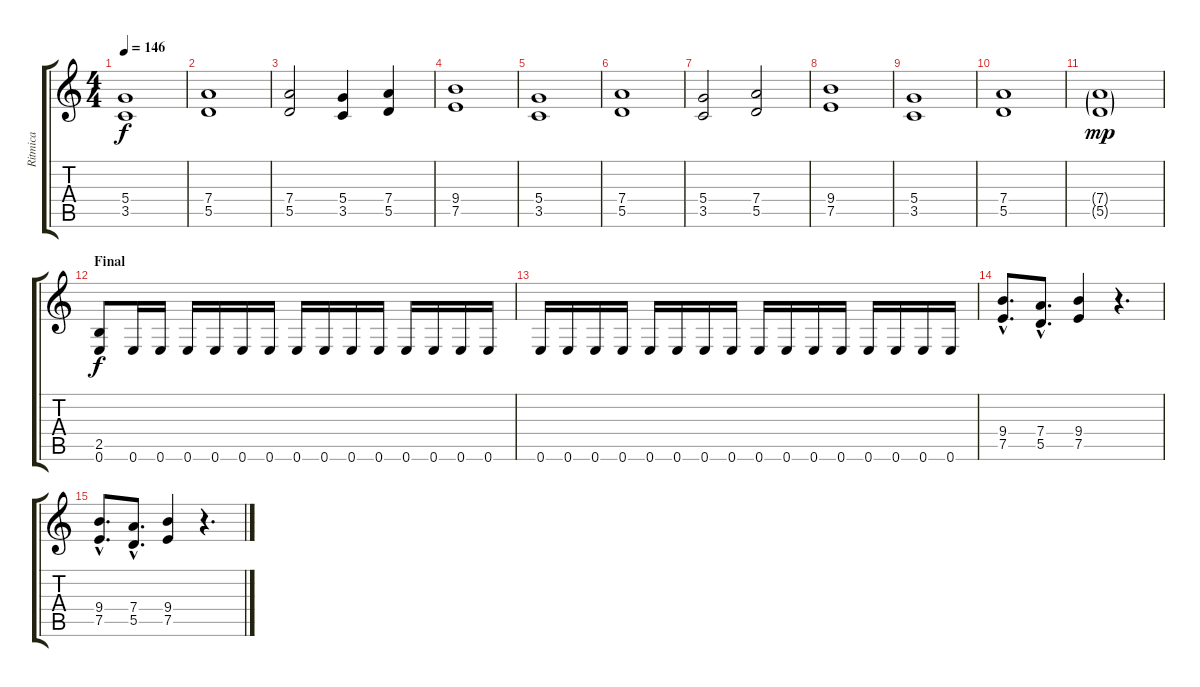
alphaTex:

\track ("Ritmica" "Ritmica") {instrument distortionguitar}
\staff {score tabs}
\tuning (E4 B3 G3 D3 A2 E2) {hide}
\ts (4 4)
\tempo 146
\clef g2
\ks c
(5.4 3.5).1{dy f} |
(7.4 5.5).1 |
(7.4 5.5).2 (5.4 3.5).4 (7.4 5.5).4 |
(9.4 7.5).1 |
(5.4 3.5).1 |
(7.4 5.5).1 |
(5.4 3.5).2 (7.4 5.5).2 |
(9.4 7.5).1 |
(5.4 3.5).1 |
(7.4 5.5).1 |
(7.4{g} 5.5{g}).1{dy mp} |
\section ("" "Final")
(2.5 0.6).8{dy f} 0.6.16 0.6.16 0.6.16 0.6.16 0.6.16 0.6.16 0.6.16 0.6.16 0.6.16 0.6.16 0.6.16 0.6.16 0.6.16 0.6.16 |
0.6.16 0.6.16 0.6.16 0.6.16 0.6.16 0.6.16 0.6.16 0.6.16 0.6.16 0.6.16 0.6.16 0.6.16 0.6.16 0.6.16 0.6.16 0.6.16 |
(9.4{hac} 7.5{hac}).8{d} (7.4{hac} 5.5{hac}).8{d} (9.4 7.5).4 r.4{d} |
(9.4{hac} 7.5{hac}).8{d} (7.4{hac} 5.5{hac}).8{d} (9.4 7.5).4 r.4{d}
